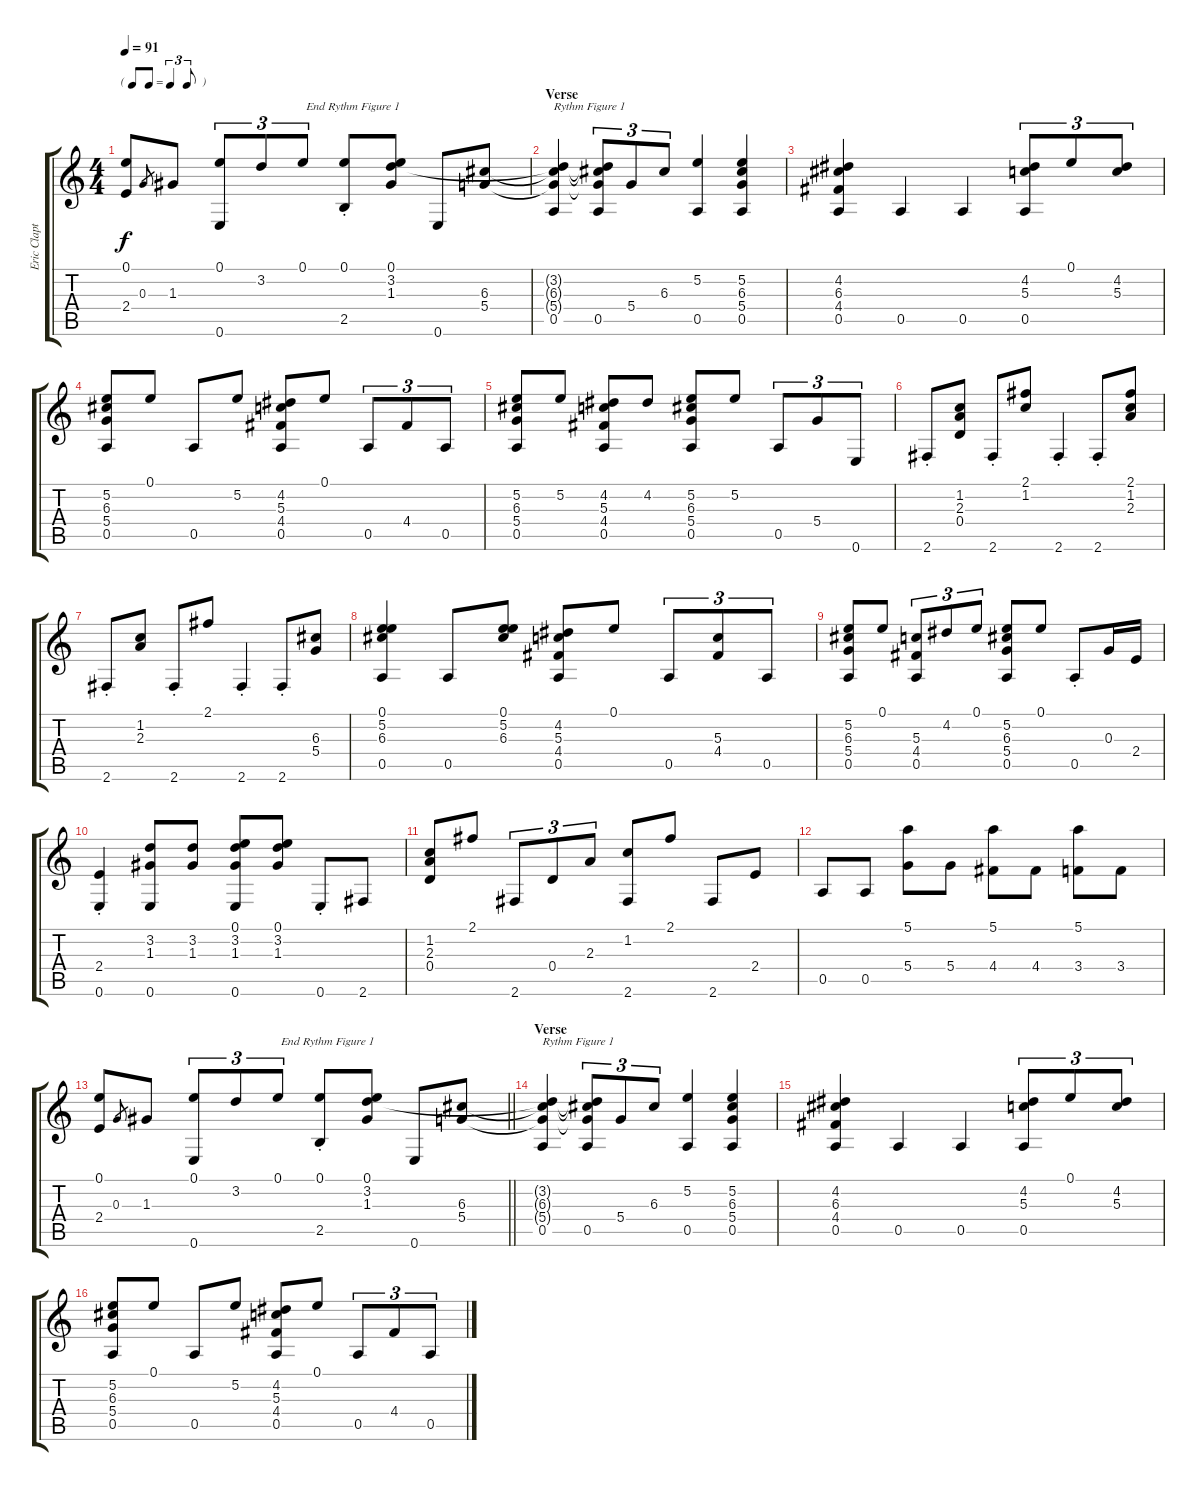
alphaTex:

\track ("Eric Clapton Guitar" "Eric Clapt") {instrument acousticguitarnylon}
\staff {score tabs}
\tuning (E4 B3 G3 D3 A2 E2) {hide}
\ts (4 4)
\tf triplet8th
\tempo 91
\clef g2
\ks c
(0.1 2.4).8{dy f} 0.3.8{gr} 1.3.8 (0.1 0.6).8{tu (3 2)} 3.2.8{tu (3 2) txt "               End Rythm Figure 1"} 0.1.8{tu (3 2)} (0.1{st} 2.5{st}).8 (0.1 3.2 1.3).8 0.6.8 (6.3 5.4).8 |
\section ("" "Verse")
(3.2{t} 6.3{t} 5.4{t} 0.5).4{txt "Rythm Figure 1"} (3.2{t} 6.3{t} 5.4{t} 0.5).8{tu (3 2)} 5.4.8{tu (3 2)} 6.3.8{tu (3 2)} (5.2 0.5).4 (5.2 6.3 5.4 0.5).4 |
(4.2 6.3 4.4 0.5).4 0.5.4 0.5.4 (4.2 5.3 0.5).8{tu (3 2)} 0.1.8{tu (3 2)} (4.2 5.3).8{tu (3 2)} |
(5.2 6.3 5.4 0.5).8 0.1.8 0.5.8 5.2.8 (4.2 5.3 4.4 0.5).8 0.1.8 0.5.8{tu (3 2)} 4.4.8{tu (3 2)} 0.5.8{tu (3 2)} |
(5.2 6.3 5.4 0.5).8 5.2.8 (4.2 5.3 4.4 0.5).8 4.2.8 (5.2 6.3 5.4 0.5).8 5.2.8 0.5.8{tu (3 2)} 5.4.8{tu (3 2)} 0.6.8{tu (3 2)} |
2.6{st}.8 (1.2 2.3 0.4).8 2.6{st}.8 (2.1 1.2).8 2.6{st}.4 2.6{st}.8 (2.1 1.2 2.3).8 |
2.6{st}.8 (1.2 2.3).8 2.6{st}.8 2.1.8 2.6{st}.4 2.6{st}.8 (6.3 5.4).8 |
(0.1 5.2 6.3 0.5).4 0.5.8 (0.1 5.2 6.3).8 (4.2 5.3 4.4 0.5).8 0.1.8 0.5.8{tu (3 2)} (5.3 4.4).8{tu (3 2)} 0.5.8{tu (3 2)} |
(5.2 6.3 5.4 0.5).8 0.1.8 (5.3 4.4 0.5).8{tu (3 2)} 4.2.8{tu (3 2)} 0.1.8{tu (3 2)} (5.2 6.3 5.4 0.5).8 0.1.8 0.5{st}.8 0.3.16 2.4.16 |
(2.4{st} 0.6{st}).4 (3.2 1.3 0.6).8 (3.2 1.3).8 (0.1 3.2 1.3 0.6).8 (0.1 3.2 1.3).8 0.6{st}.8 2.6.8 |
(1.2 2.3 0.4).8 2.1.8 2.6.8{tu (3 2)} 0.4.8{tu (3 2)} 2.3.8{tu (3 2)} (1.2 2.6).8 2.1.8 2.6.8 2.4.8 |
0.5.8 0.5.8 (5.1 5.4).8 5.4.8 (5.1 4.4).8 4.4.8 (5.1 3.4).8 3.4.8 |
\barLineRight lightlight
(0.1 2.4).8 0.3.8{gr} 1.3.8 (0.1 0.6).8{tu (3 2)} 3.2.8{tu (3 2) txt "               End Rythm Figure 1"} 0.1.8{tu (3 2)} (0.1{st} 2.5{st}).8 (0.1 3.2 1.3).8 0.6.8 (6.3 5.4).8 |
\section ("" "Verse")
(3.2{t} 6.3{t} 5.4{t} 0.5).4{txt "Rythm Figure 1"} (3.2{t} 6.3{t} 5.4{t} 0.5).8{tu (3 2)} 5.4.8{tu (3 2)} 6.3.8{tu (3 2)} (5.2 0.5).4 (5.2 6.3 5.4 0.5).4 |
(4.2 6.3 4.4 0.5).4 0.5.4 0.5.4 (4.2 5.3 0.5).8{tu (3 2)} 0.1.8{tu (3 2)} (4.2 5.3).8{tu (3 2)} |
(5.2 6.3 5.4 0.5).8 0.1.8 0.5.8 5.2.8 (4.2 5.3 4.4 0.5).8 0.1.8 0.5.8{tu (3 2)} 4.4.8{tu (3 2)} 0.5.8{tu (3 2)}
